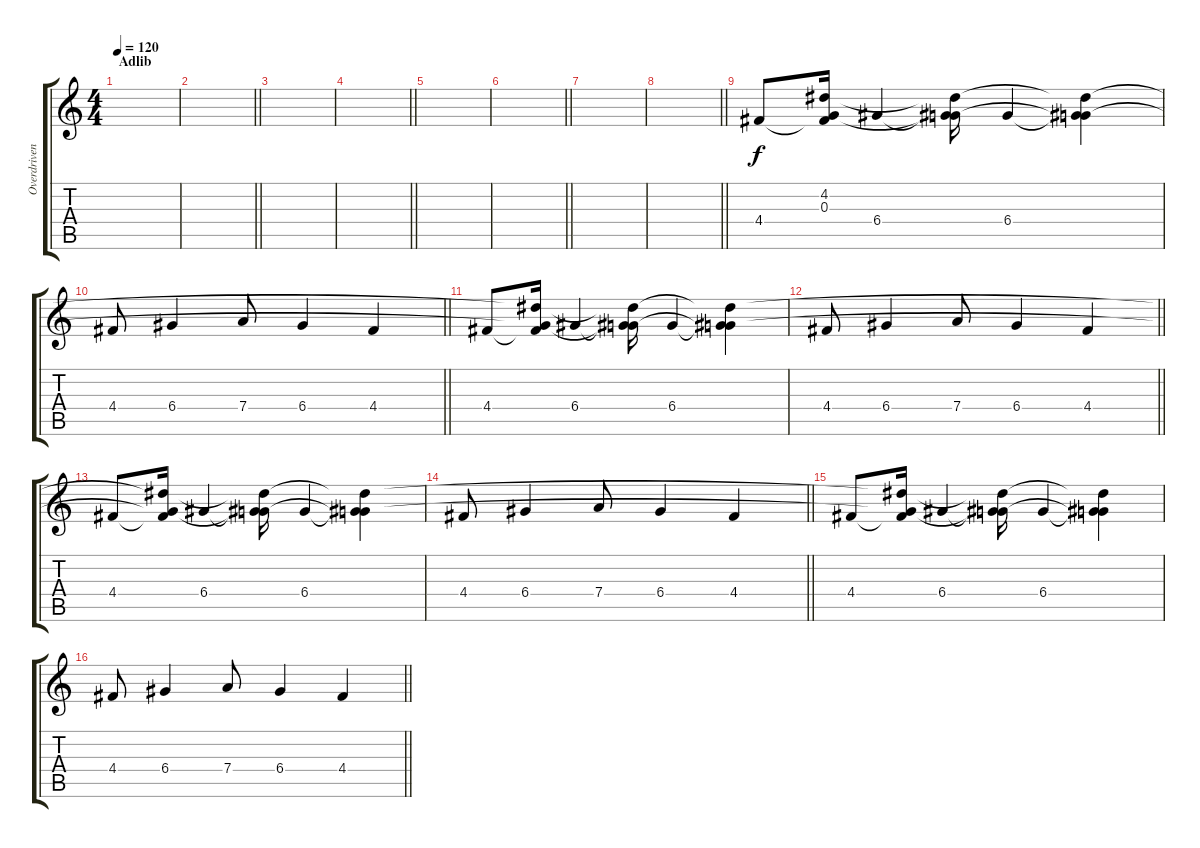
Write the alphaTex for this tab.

\track ("Overdriven 2" "Overdriven") {instrument overdrivenguitar}
\staff {score tabs}
\tuning (E4 B3 G3 D3 A2 E2) {hide}
\ts (4 4)
\section ("" "Adlib")
\tempo 120
\clef g2
\ks c
|
\barLineRight lightlight
|
|
\barLineRight lightlight
|
|
\barLineRight lightlight
|
|
\barLineRight lightlight
|
4.4.8 (4.2 0.3 4.4{t}).16 6.4.4 (4.2{t} 0.3{t} 6.4{t}).16 6.4.4 (4.2{t} 0.3{t} 6.4{t}).4 |
\barLineRight lightlight
4.4.8 6.4.4 7.4.8 6.4.4 4.4.4 |
4.4.8 (4.2{t} 0.3{t} 4.4{t}).16 6.4.4 (4.2{t} 0.3{t} 6.4{t}).16 6.4.4 (4.2{t} 0.3{t} 6.4{t}).4 |
\barLineRight lightlight
4.4.8 6.4.4 7.4.8 6.4.4 4.4.4 |
4.4.8 (4.2{t} 0.3{t} 4.4{t}).16 6.4.4 (4.2{t} 0.3{t} 6.4{t}).16 6.4.4 (4.2{t} 0.3{t} 6.4{t}).4 |
\barLineRight lightlight
4.4.8 6.4.4 7.4.8 6.4.4 4.4.4 |
4.4.8 (4.2{t} 0.3{t} 4.4{t}).16 6.4.4 (4.2{t} 0.3{t} 6.4{t}).16 6.4.4 (4.2{t} 0.3{t} 6.4{t}).4 |
\barLineRight lightlight
4.4.8 6.4.4 7.4.8 6.4.4 4.4.4
